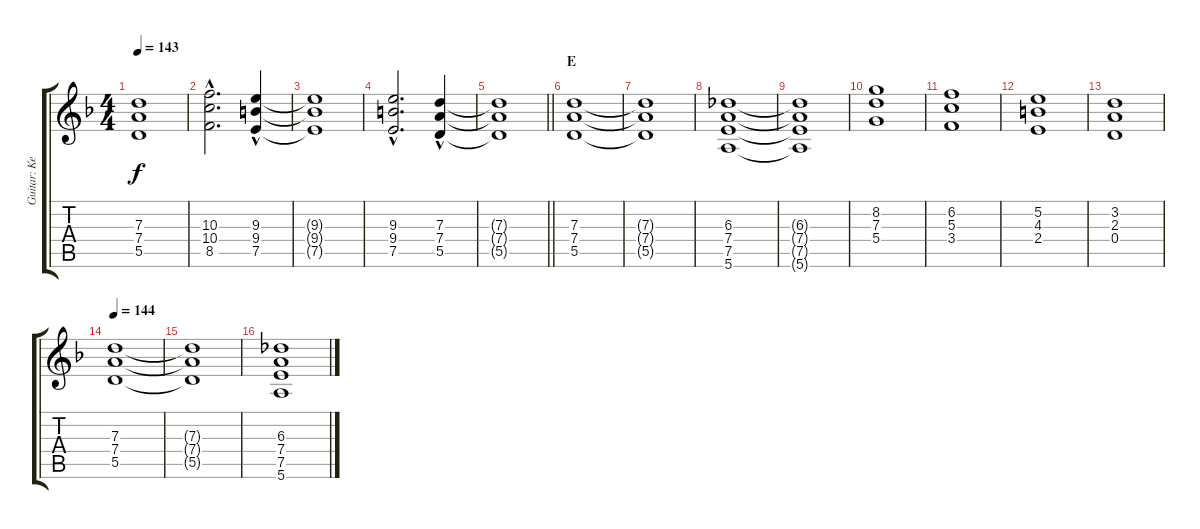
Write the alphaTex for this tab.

\track ("Guitar: Kevin" "Guitar: Ke") {instrument electricguitarclean}
\staff {score tabs}
\tuning (E4 B3 G3 D3 A2 E2) {hide}
\ts (4 4)
\tempo 143
\clef g2
\ks f
(7.3{t} 7.4{t} 5.5{t}).1{dy f} |
(10.3{hac} 10.4{hac} 8.5{hac}).2{d} (9.3{hac} 9.4{hac} 7.5{hac}).4 |
(9.3{t} 9.4{t} 7.5{t}).1 |
(9.3{hac} 9.4{hac} 7.5{hac}).2{d} (7.3{hac} 7.4{hac} 5.5{hac}).4 |
\barLineRight lightlight
(7.3{t} 7.4{t} 5.5{t}).1 |
\section ("" "E")
(7.3 7.4 5.5).1 |
(7.3{t} 7.4{t} 5.5{t}).1 |
(6.3 7.4 7.5 5.6).1 |
(6.3{t} 7.4{t} 7.5{t} 5.6{t}).1 |
(8.2 7.3 5.4).1 |
(6.2 5.3 3.4).1 |
(5.2 4.3 2.4).1 |
(3.2 2.3 0.4).1 |
\tempo 144
(7.3 7.4 5.5).1 |
(7.3{t} 7.4{t} 5.5{t}).1 |
(6.3 7.4 7.5 5.6).1
